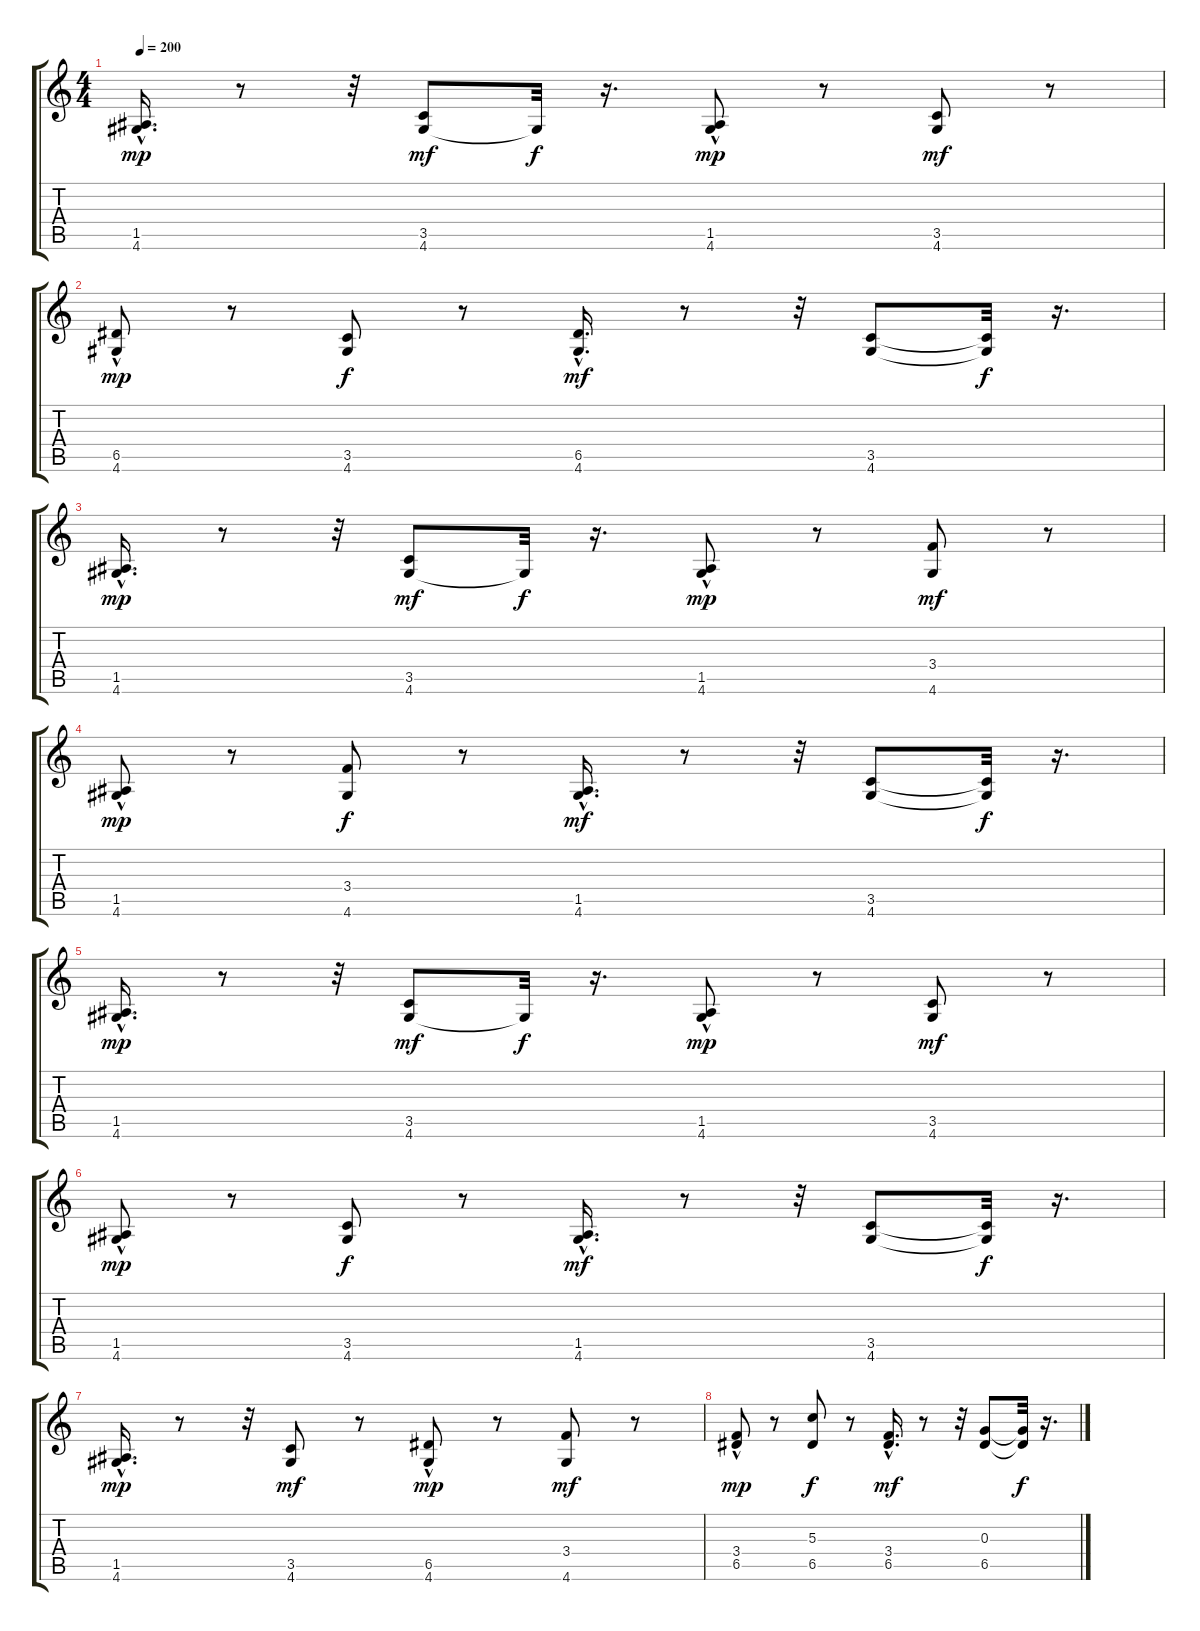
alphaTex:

\track "" {instrument electricguitarmuted}
\staff {score tabs}
\tuning (E4 B3 G3 D3 A2 E2) {hide}
\ts (4 4)
\tempo 200
\clef g2
\ks c
(1.5{hac} 4.6).16{d dy mp} r.8 r.32 (3.5 4.6).8{dy mf} 4.6{t}.32{dy f} r.16{d} (1.5{hac} 4.6).8{dy mp} r.8 (3.5 4.6).8{dy mf} r.8 |
(6.5 4.6{hac}).8{dy mp} r.8 (3.5 4.6).8{dy f} r.8 (6.5 4.6{hac}).16{d dy mf} r.8 r.32 (3.5 4.6).8 (3.5{t} 4.6{t}).32{dy f} r.16{d} |
(1.5{hac} 4.6).16{d dy mp} r.8 r.32 (3.5 4.6).8{dy mf} 4.6{t}.32{dy f} r.16{d} (1.5{hac} 4.6).8{dy mp} r.8 (3.4 4.6).8{dy mf} r.8 |
(1.5 4.6{hac}).8{dy mp} r.8 (3.4 4.6).8{dy f} r.8 (1.5 4.6{hac}).16{d dy mf} r.8 r.32 (3.5 4.6).8 (3.5{t} 4.6{t}).32{dy f} r.16{d} |
(1.5{hac} 4.6).16{d dy mp} r.8 r.32 (3.5 4.6).8{dy mf} 4.6{t}.32{dy f} r.16{d} (1.5{hac} 4.6).8{dy mp} r.8 (3.5 4.6).8{dy mf} r.8 |
(1.5 4.6{hac}).8{dy mp} r.8 (3.5 4.6).8{dy f} r.8 (1.5 4.6{hac}).16{d dy mf} r.8 r.32 (3.5 4.6).8 (3.5{t} 4.6{t}).32{dy f} r.16{d} |
(1.5{hac} 4.6).16{d dy mp} r.8 r.32 (3.5 4.6).8{dy mf} r.8 (6.5{hac} 4.6).8{dy mp} r.8 (3.4 4.6).8{dy mf} r.8 |
(3.4 6.5{hac}).8{dy mp} r.8 (5.3 6.5).8{dy f} r.8 (3.4 6.5{hac}).16{d dy mf} r.8 r.32 (0.3 6.5).8 (0.3{t} 6.5{t}).32{dy f} r.16{d}
